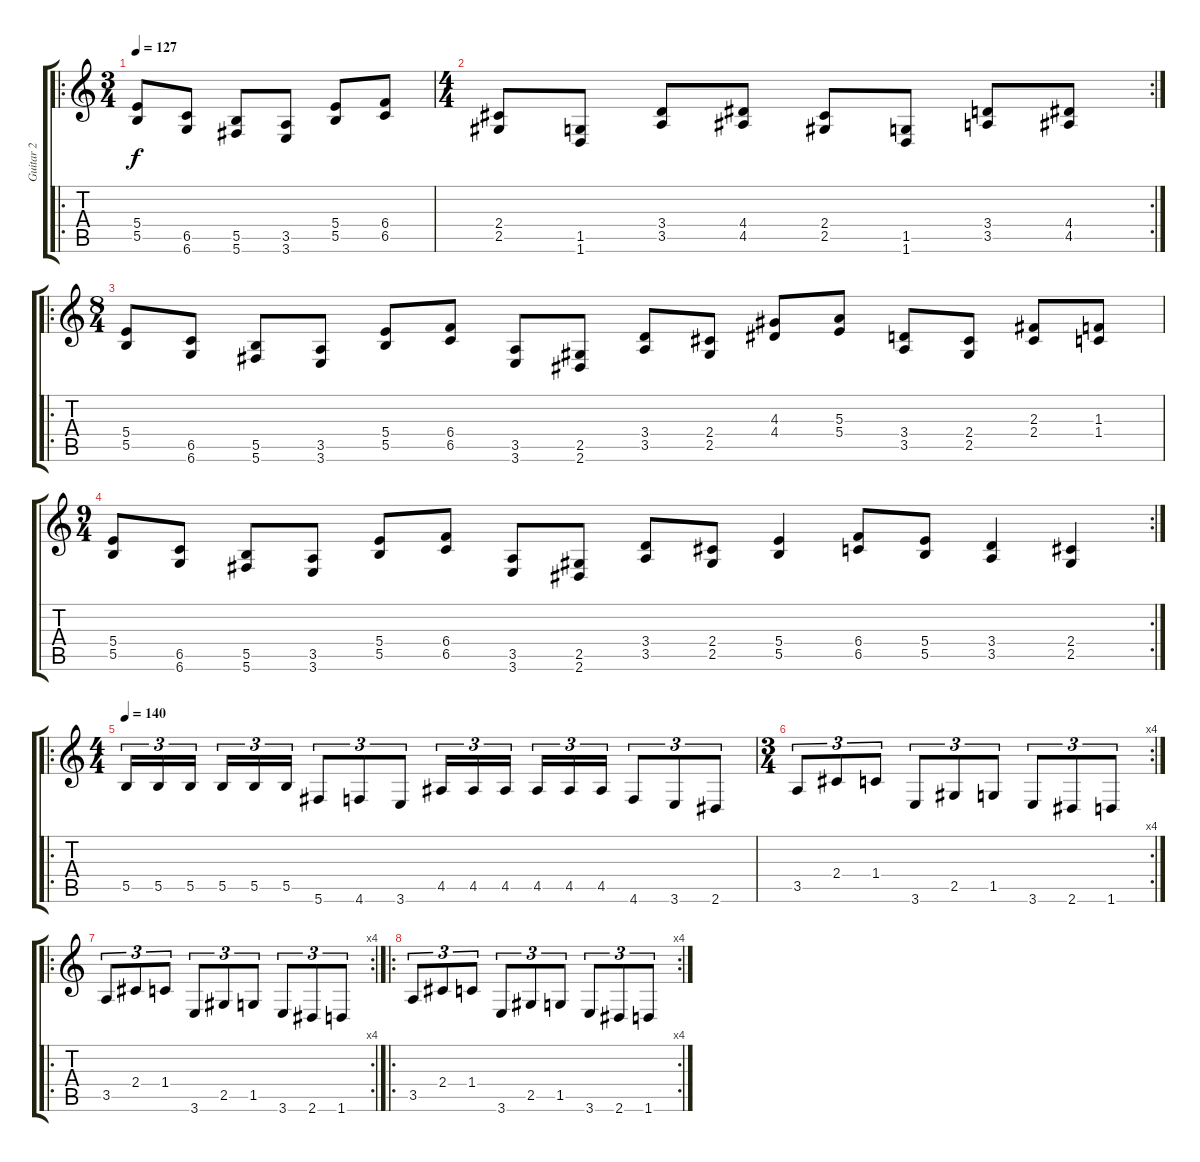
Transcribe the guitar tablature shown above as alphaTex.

\track ("Guitar 2" "Guitar 2") {instrument distortionguitar}
\staff {score tabs}
\tuning (Db4 Ab3 E3 B2 Gb2 Db2) {hide}
\ro
\ts (3 4)
\tempo 127
\clef g2
\ks c
(5.4 5.5).8{dy f} (6.5 6.6).8 (5.5 5.6).8 (3.5 3.6).8 (5.4 5.5).8 (6.4 6.5).8 |
\rc 2
\ts (4 4)
(2.4 2.5).8 (1.5 1.6).8 (3.4 3.5).8 (4.4 4.5).8 (2.4 2.5).8 (1.5 1.6).8 (3.4 3.5).8 (4.4 4.5).8 |
\ro
\ts (8 4)
(5.4 5.5).8 (6.5 6.6).8 (5.5 5.6).8 (3.5 3.6).8 (5.4 5.5).8 (6.4 6.5).8 (3.5 3.6).8 (2.5 2.6).8 (3.4 3.5).8 (2.4 2.5).8 (4.3 4.4).8 (5.3 5.4).8 (3.4 3.5).8 (2.4 2.5).8 (2.3 2.4).8 (1.3 1.4).8 |
\rc 2
\ts (9 4)
(5.4 5.5).8 (6.5 6.6).8 (5.5 5.6).8 (3.5 3.6).8 (5.4 5.5).8 (6.4 6.5).8 (3.5 3.6).8 (2.5 2.6).8 (3.4 3.5).8 (2.4 2.5).8 (5.4 5.5).4 (6.4 6.5).8 (5.4 5.5).8 (3.4 3.5).4 (2.4 2.5).4 |
\ro
\ts (4 4)
\tempo 140
5.5.16{tu (3 2)} 5.5.16{tu (3 2)} 5.5.16{tu (3 2)} 5.5.16{tu (3 2)} 5.5.16{tu (3 2)} 5.5.16{tu (3 2)} 5.6.8{tu (3 2)} 4.6.8{tu (3 2)} 3.6.8{tu (3 2)} 4.5.16{tu (3 2)} 4.5.16{tu (3 2)} 4.5.16{tu (3 2)} 4.5.16{tu (3 2)} 4.5.16{tu (3 2)} 4.5.16{tu (3 2)} 4.6.8{tu (3 2)} 3.6.8{tu (3 2)} 2.6.8{tu (3 2)} |
\rc 4
\ts (3 4)
3.5.8{tu (3 2)} 2.4.8{tu (3 2)} 1.4.8{tu (3 2)} 3.6.8{tu (3 2)} 2.5.8{tu (3 2)} 1.5.8{tu (3 2)} 3.6.8{tu (3 2)} 2.6.8{tu (3 2)} 1.6.8{tu (3 2)} |
\ro
\rc 4
3.5.8{tu (3 2)} 2.4.8{tu (3 2)} 1.4.8{tu (3 2)} 3.6.8{tu (3 2)} 2.5.8{tu (3 2)} 1.5.8{tu (3 2)} 3.6.8{tu (3 2)} 2.6.8{tu (3 2)} 1.6.8{tu (3 2)} |
\ro
\rc 4
3.5.8{tu (3 2)} 2.4.8{tu (3 2)} 1.4.8{tu (3 2)} 3.6.8{tu (3 2)} 2.5.8{tu (3 2)} 1.5.8{tu (3 2)} 3.6.8{tu (3 2)} 2.6.8{tu (3 2)} 1.6.8{tu (3 2)}
